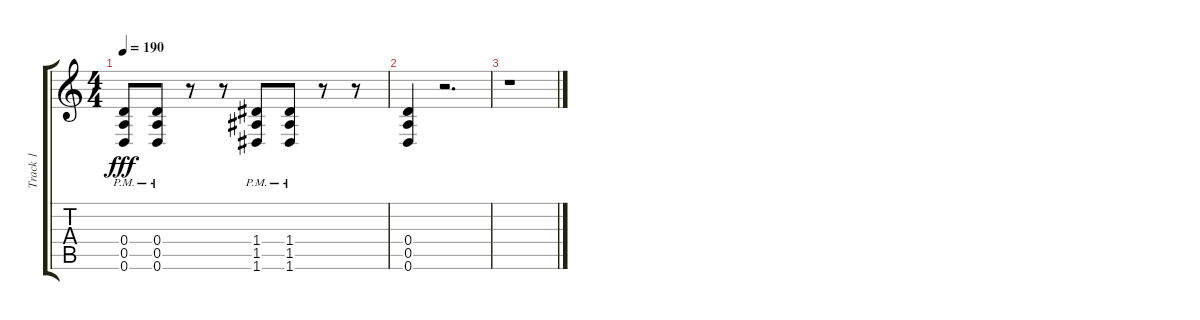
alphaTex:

\track ("Track 1" "Track 1") {instrument distortionguitar}
\staff {score tabs}
\tuning (E4 B3 G3 D3 A2 D2) {hide}
\ts (4 4)
\tempo 190
\clef g2
\ks c
(0.4{pm} 0.5{pm} 0.6{pm}).8{dy fff} (0.4{pm} 0.5{pm} 0.6{pm}).8 r.8 r.8 (1.4{pm} 1.5{pm} 1.6{pm}).8 (1.4{pm} 1.5{pm} 1.6{pm}).8 r.8 r.8 |
(0.4 0.5 0.6).4 r.2{d} |
r.1
